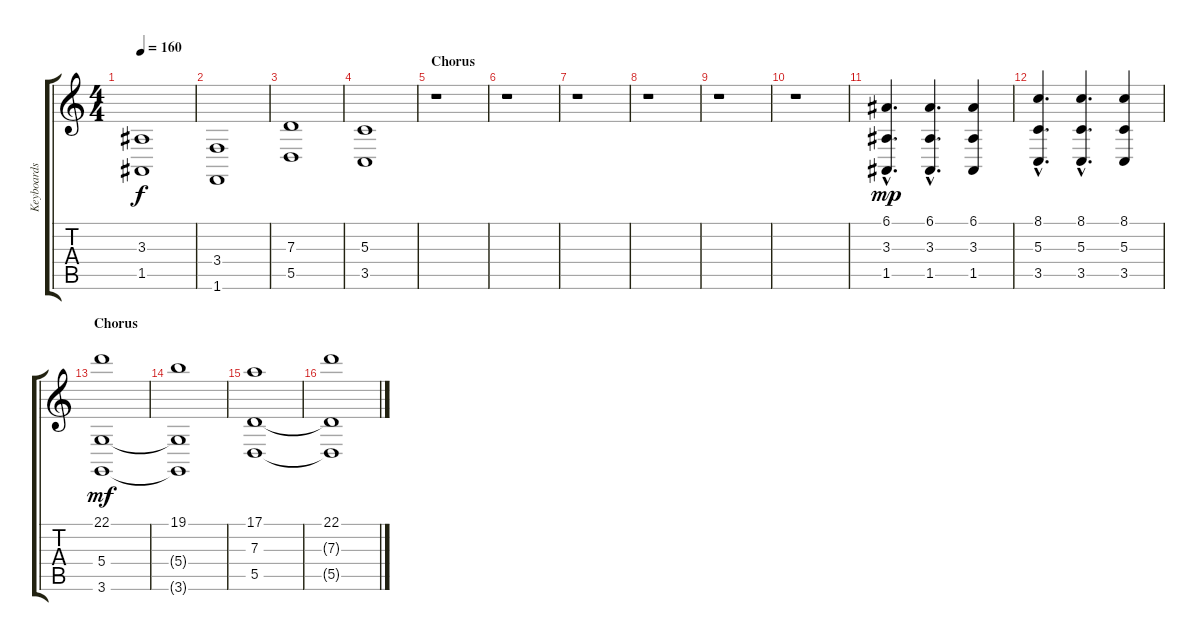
\track ("Keyboards 1" "Keyboards ") {instrument stringensemble1}
\staff {score tabs}
\tuning (E4 B3 G3 D3 A2 E2) {hide}
\ts (4 4)
\tempo 160
\clef g2
\ks c
(3.3 1.5).1{dy f} |
(3.4 1.6).1 |
(7.3 5.5).1 |
(5.3 3.5).1 |
\section ("" "Chorus")
r.1 |
r.1 |
r.1 |
r.1 |
r.1 |
r.1 |
(6.1{hac} 3.3{hac} 1.5{hac}).4{d dy mp} (6.1{hac} 3.3{hac} 1.5{hac}).4{d} (6.1 3.3 1.5).4 |
(8.1{hac} 5.3{hac} 3.5{hac}).4{d} (8.1{hac} 5.3{hac} 3.5{hac}).4{d} (8.1 5.3 3.5).4 |
\section ("" "Chorus")
(22.1 5.4 3.6).1{dy mf} |
(19.1 5.4{t} 3.6{t}).1 |
(17.1 7.3 5.5).1 |
(22.1 7.3{t} 5.5{t}).1
